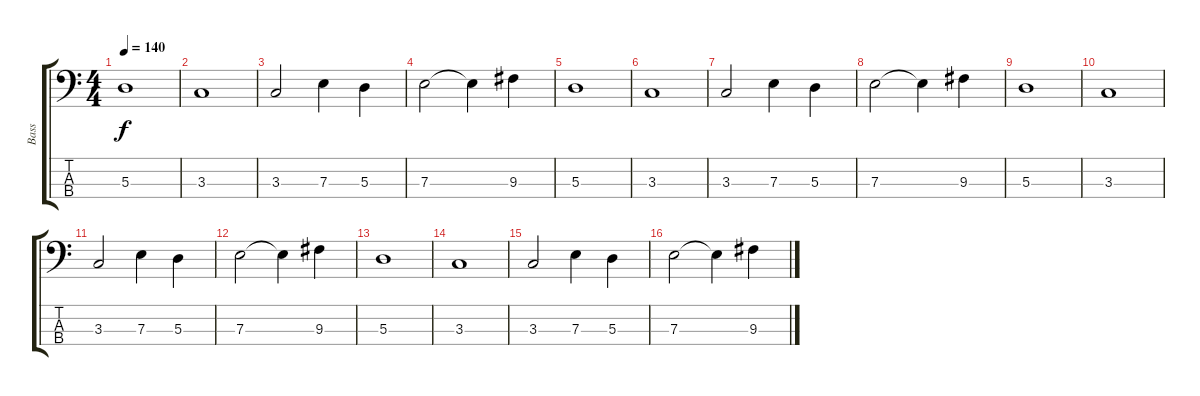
\track ("Bass" "Bass") {instrument electricbassfinger}
\staff {score tabs}
\tuning (G2 D2 A1 E1) {hide}
\ts (4 4)
\tempo 140
\clef f4
\ks c
5.3.1{dy f} |
3.3.1 |
3.3.2 7.3.4 5.3.4 |
7.3.2 7.3{t}.4 9.3.4 |
5.3.1 |
3.3.1 |
3.3.2 7.3.4 5.3.4 |
7.3.2 7.3{t}.4 9.3.4 |
5.3.1 |
3.3.1 |
3.3.2 7.3.4 5.3.4 |
7.3.2 7.3{t}.4 9.3.4 |
5.3.1 |
3.3.1 |
3.3.2 7.3.4 5.3.4 |
7.3.2 7.3{t}.4 9.3.4
